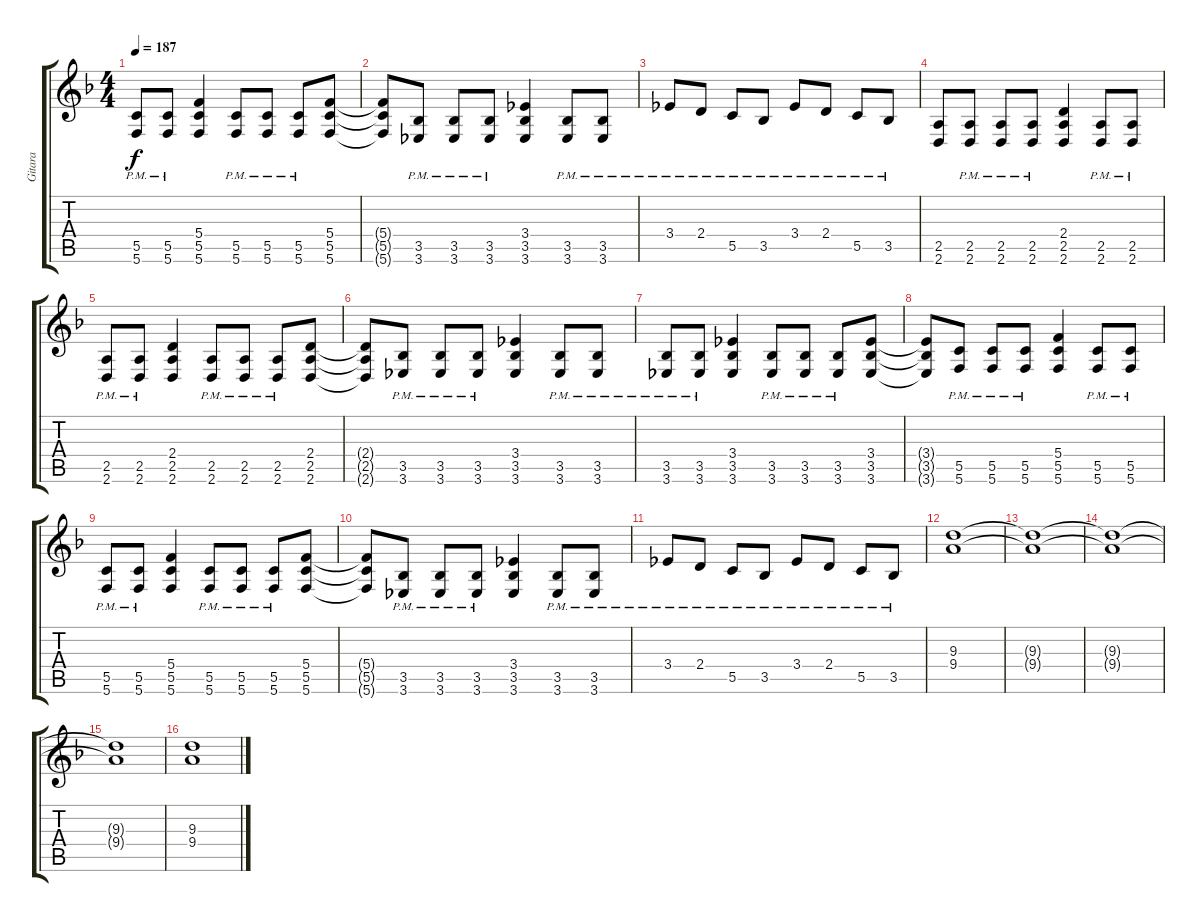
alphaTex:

\track ("Gitara" "Gitara") {instrument distortionguitar}
\staff {score tabs}
\tuning (D4 A3 F3 C3 G2 C2) {hide}
\ts (4 4)
\tempo 187
\clef g2
\ks dminor
(5.5{pm} 5.6{pm}).8{dy f} (5.5{pm} 5.6{pm}).8 (5.4 5.5 5.6).4 (5.5{pm} 5.6{pm}).8 (5.5{pm} 5.6{pm}).8 (5.5{pm} 5.6{pm}).8 (5.4 5.5 5.6).8 |
(5.4{t} 5.5{t} 5.6{t}).8 (3.5{pm} 3.6{pm}).8 (3.5{pm} 3.6{pm}).8 (3.5{pm} 3.6{pm}).8 (3.4 3.5 3.6).4 (3.5{pm} 3.6{pm}).8 (3.5{pm} 3.6{pm}).8 |
3.4{pm}.8 2.4{pm}.8 5.5{pm}.8 3.5{pm}.8 3.4{pm}.8 2.4{pm}.8 5.5{pm}.8 3.5{pm}.8 |
(2.5 2.6).8 (2.5{pm} 2.6{pm}).8 (2.5{pm} 2.6{pm}).8 (2.5{pm} 2.6{pm}).8 (2.4 2.5 2.6).4 (2.5{pm} 2.6{pm}).8 (2.5{pm} 2.6{pm}).8 |
(2.5{pm} 2.6{pm}).8 (2.5{pm} 2.6{pm}).8 (2.4 2.5 2.6).4 (2.5{pm} 2.6{pm}).8 (2.5{pm} 2.6{pm}).8 (2.5{pm} 2.6{pm}).8 (2.4 2.5 2.6).8 |
(2.4{t} 2.5{t} 2.6{t}).8 (3.5{pm} 3.6{pm}).8 (3.5{pm} 3.6{pm}).8 (3.5{pm} 3.6{pm}).8 (3.4 3.5 3.6).4 (3.5{pm} 3.6{pm}).8 (3.5{pm} 3.6{pm}).8 |
(3.5{pm} 3.6{pm}).8 (3.5{pm} 3.6{pm}).8 (3.4 3.5 3.6).4 (3.5{pm} 3.6{pm}).8 (3.5{pm} 3.6{pm}).8 (3.5{pm} 3.6{pm}).8 (3.4 3.5 3.6).8 |
(3.4{t} 3.5{t} 3.6{t}).8 (5.5{pm} 5.6{pm}).8 (5.5{pm} 5.6{pm}).8 (5.5{pm} 5.6{pm}).8 (5.4 5.5 5.6).4 (5.5{pm} 5.6{pm}).8 (5.5{pm} 5.6{pm}).8 |
(5.5{pm} 5.6{pm}).8 (5.5{pm} 5.6{pm}).8 (5.4 5.5 5.6).4 (5.5{pm} 5.6{pm}).8 (5.5{pm} 5.6{pm}).8 (5.5{pm} 5.6{pm}).8 (5.4 5.5 5.6).8 |
(5.4{t} 5.5{t} 5.6{t}).8 (3.5{pm} 3.6{pm}).8 (3.5{pm} 3.6{pm}).8 (3.5{pm} 3.6{pm}).8 (3.4 3.5 3.6).4 (3.5{pm} 3.6{pm}).8 (3.5{pm} 3.6{pm}).8 |
3.4{pm}.8 2.4{pm}.8 5.5{pm}.8 3.5{pm}.8 3.4{pm}.8 2.4{pm}.8 5.5{pm}.8 3.5{pm}.8 |
(9.3 9.4).1 |
(9.3{t} 9.4{t}).1 |
(9.3{t} 9.4{t}).1 |
(9.3{t} 9.4{t}).1 |
(9.3 9.4).1
